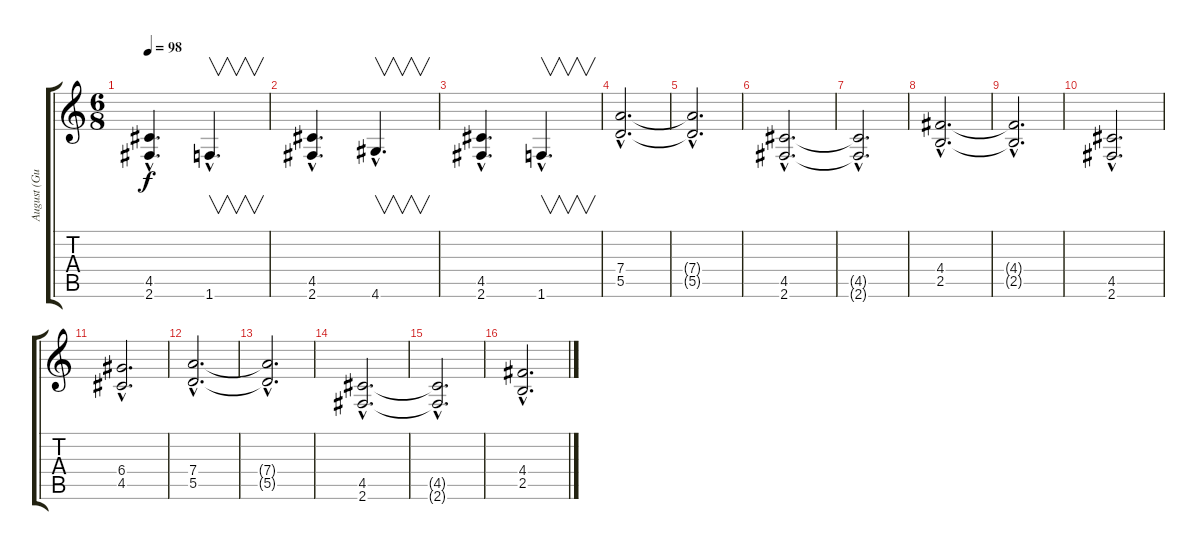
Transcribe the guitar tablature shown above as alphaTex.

\track ("August (Guitar)" "August (Gu") {instrument distortionguitar}
\staff {score tabs}
\tuning (E4 B3 G3 D3 A2 E2) {hide}
\ts (6 8)
\tempo 98
\clef g2
\ks c
(4.5{hac} 2.6{hac}).4{d dy f} 1.6{hac}.4{v d} |
(4.5{hac} 2.6{hac}).4{d} 4.6{hac}.4{v d} |
(4.5{hac} 2.6{hac}).4{d} 1.6{hac}.4{v d} |
(7.4{hac} 5.5{hac}).2{d} |
(7.4{hac t} 5.5{hac t}).2{d} |
(4.5{hac} 2.6{hac}).2{d} |
(4.5{hac t} 2.6{hac t}).2{d} |
(4.4{hac} 2.5{hac}).2{d} |
(4.4{hac t} 2.5{hac t}).2{d} |
(4.5{hac} 2.6{hac}).2{d} |
(6.4{hac} 4.5{hac}).2{d} |
(7.4{hac} 5.5{hac}).2{d} |
(7.4{hac t} 5.5{hac t}).2{d} |
(4.5{hac} 2.6{hac}).2{d} |
(4.5{hac t} 2.6{hac t}).2{d} |
(4.4{hac} 2.5{hac}).2{d}
